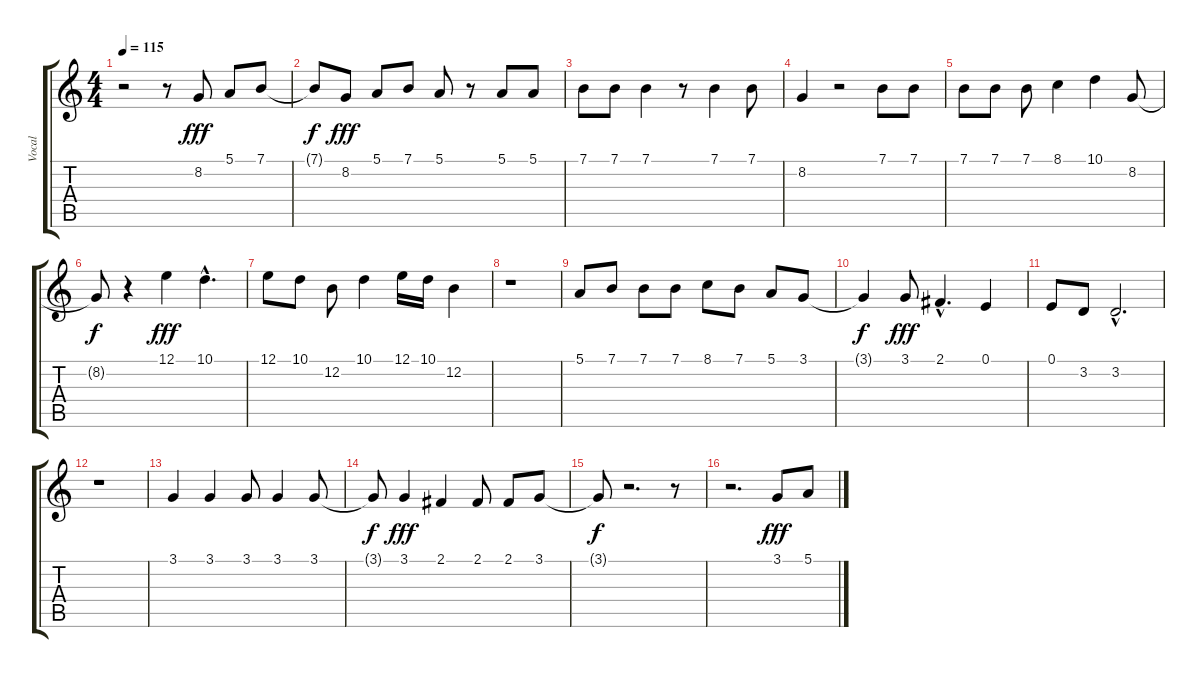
\track ("Vocal" "Vocal") {instrument altosax}
\staff {score tabs}
\tuning (E4 B3 G3 D3 A2 E2) {hide}
\ts (4 4)
\tempo 115
\clef g2
\ks c
r.2{dy fff} r.8 8.2.8 5.1.8 7.1.8 |
7.1{t}.8{dy f} 8.2.8{dy fff} 5.1.8 7.1.8 5.1.8 r.8 5.1.8 5.1.8 |
7.1.8 7.1.8 7.1.4 r.8 7.1.4 7.1.8 |
8.2.4 r.2 7.1.8 7.1.8 |
7.1.8 7.1.8 7.1.8 8.1.4 10.1.4 8.2.8 |
8.2{t}.8{dy f} r.4 12.1.4{dy fff} 10.1{hac}.4{d} |
12.1.8 10.1.8 12.2.8 10.1.4 12.1.16 10.1.16 12.2.4 |
r.1 |
5.1.8 7.1.8 7.1.8 7.1.8 8.1.8 7.1.8 5.1.8 3.1.8 |
3.1{t}.4{dy f} 3.1.8{dy fff} 2.1{hac}.4{d} 0.1.4 |
0.1.8 3.2.8 3.2{hac}.2{d} |
r.1 |
3.1.4 3.1.4 3.1.8 3.1.4 3.1.8 |
3.1{t}.8{dy f} 3.1.4{dy fff} 2.1.4 2.1.8 2.1.8 3.1.8 |
3.1{t}.8{dy f} r.2{d} r.8 |
r.2{d} 3.1.8{dy fff} 5.1.8
